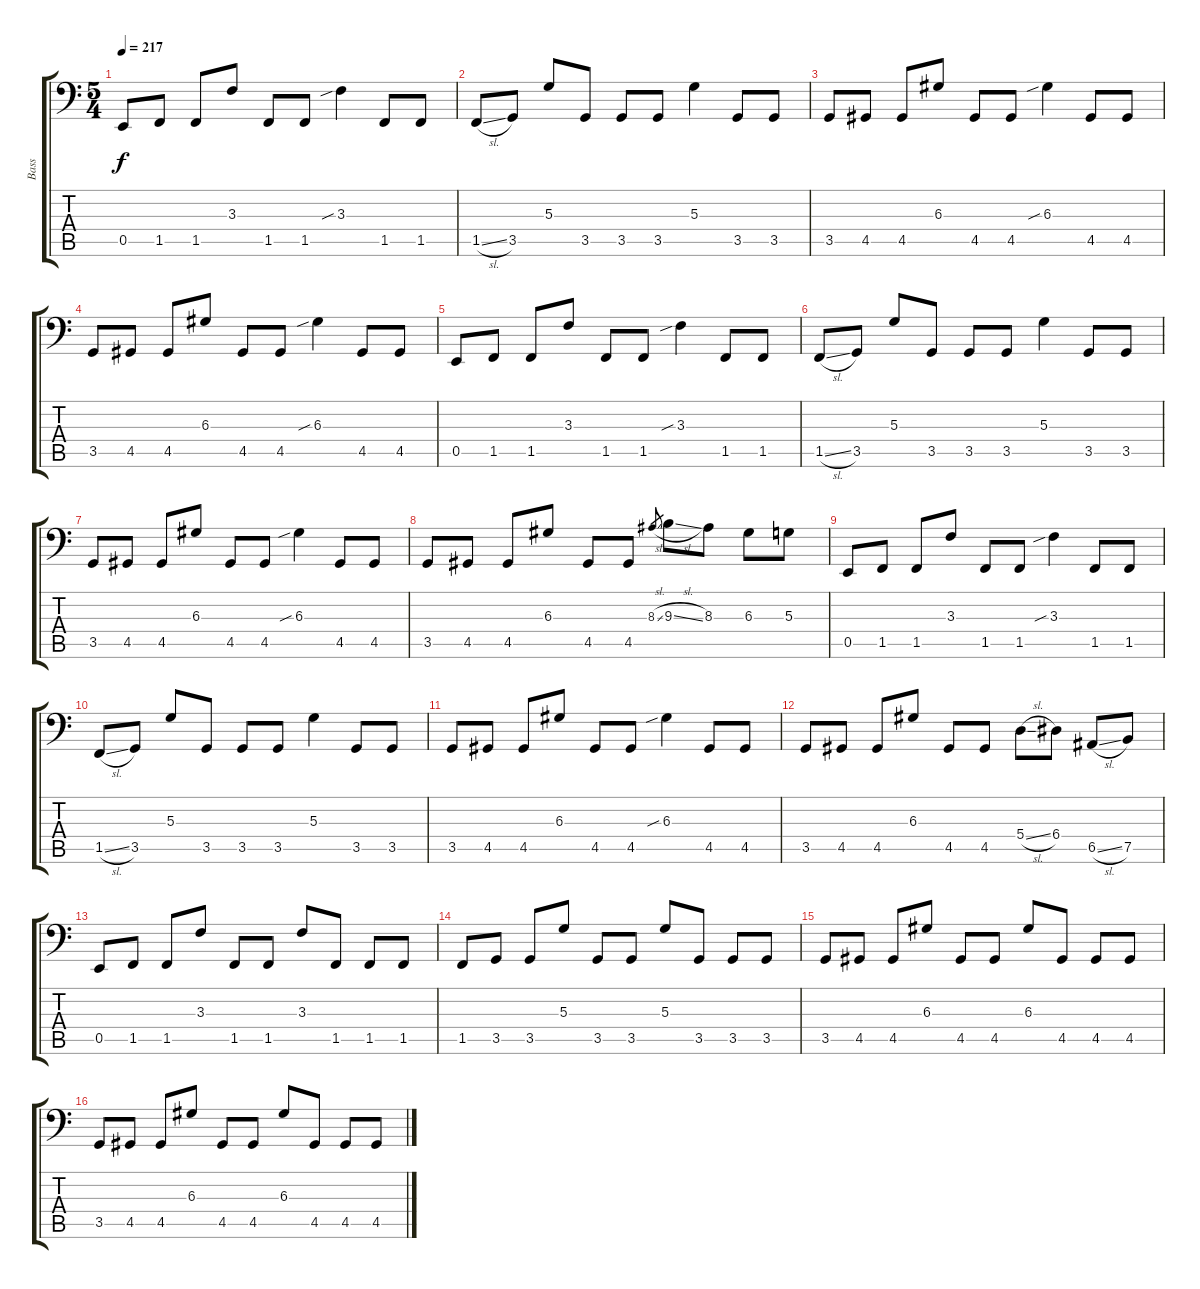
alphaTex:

\track ("Bass" "Bass") {instrument electricbassfinger}
\staff {score tabs}
\tuning (C3 G2 D2 A1 E1 B0) {hide}
\ts (5 4)
\tempo 217
\clef f4
\ks c
0.5.8{dy f} 1.5.8 1.5.8 3.3.8 1.5.8 1.5.8 3.3{sib}.4 1.5.8 1.5.8 |
1.5{sl}.8 3.5.8 5.3.8 3.5.8 3.5.8 3.5.8 5.3.4 3.5.8 3.5.8 |
3.5.8 4.5.8 4.5.8 6.3.8 4.5.8 4.5.8 6.3{sib}.4 4.5.8 4.5.8 |
3.5.8 4.5.8 4.5.8 6.3.8 4.5.8 4.5.8 6.3{sib}.4 4.5.8 4.5.8 |
0.5.8 1.5.8 1.5.8 3.3.8 1.5.8 1.5.8 3.3{sib}.4 1.5.8 1.5.8 |
1.5{sl}.8 3.5.8 5.3.8 3.5.8 3.5.8 3.5.8 5.3.4 3.5.8 3.5.8 |
3.5.8 4.5.8 4.5.8 6.3.8 4.5.8 4.5.8 6.3{sib}.4 4.5.8 4.5.8 |
3.5.8 4.5.8 4.5.8 6.3.8 4.5.8 4.5.8 8.3{sl}.8{gr} 9.3{sl}.8 8.3.8 6.3.8 5.3.8 |
0.5.8 1.5.8 1.5.8 3.3.8 1.5.8 1.5.8 3.3{sib}.4 1.5.8 1.5.8 |
1.5{sl}.8 3.5.8 5.3.8 3.5.8 3.5.8 3.5.8 5.3.4 3.5.8 3.5.8 |
3.5.8 4.5.8 4.5.8 6.3.8 4.5.8 4.5.8 6.3{sib}.4 4.5.8 4.5.8 |
3.5.8 4.5.8 4.5.8 6.3.8 4.5.8 4.5.8 5.4{sl}.8 6.4.8 6.5{sl}.8 7.5.8 |
0.5.8 1.5.8 1.5.8 3.3.8 1.5.8 1.5.8 3.3.8 1.5.8 1.5.8 1.5.8 |
1.5.8 3.5.8 3.5.8 5.3.8 3.5.8 3.5.8 5.3.8 3.5.8 3.5.8 3.5.8 |
3.5.8 4.5.8 4.5.8 6.3.8 4.5.8 4.5.8 6.3.8 4.5.8 4.5.8 4.5.8 |
3.5.8 4.5.8 4.5.8 6.3.8 4.5.8 4.5.8 6.3.8 4.5.8 4.5.8 4.5.8
